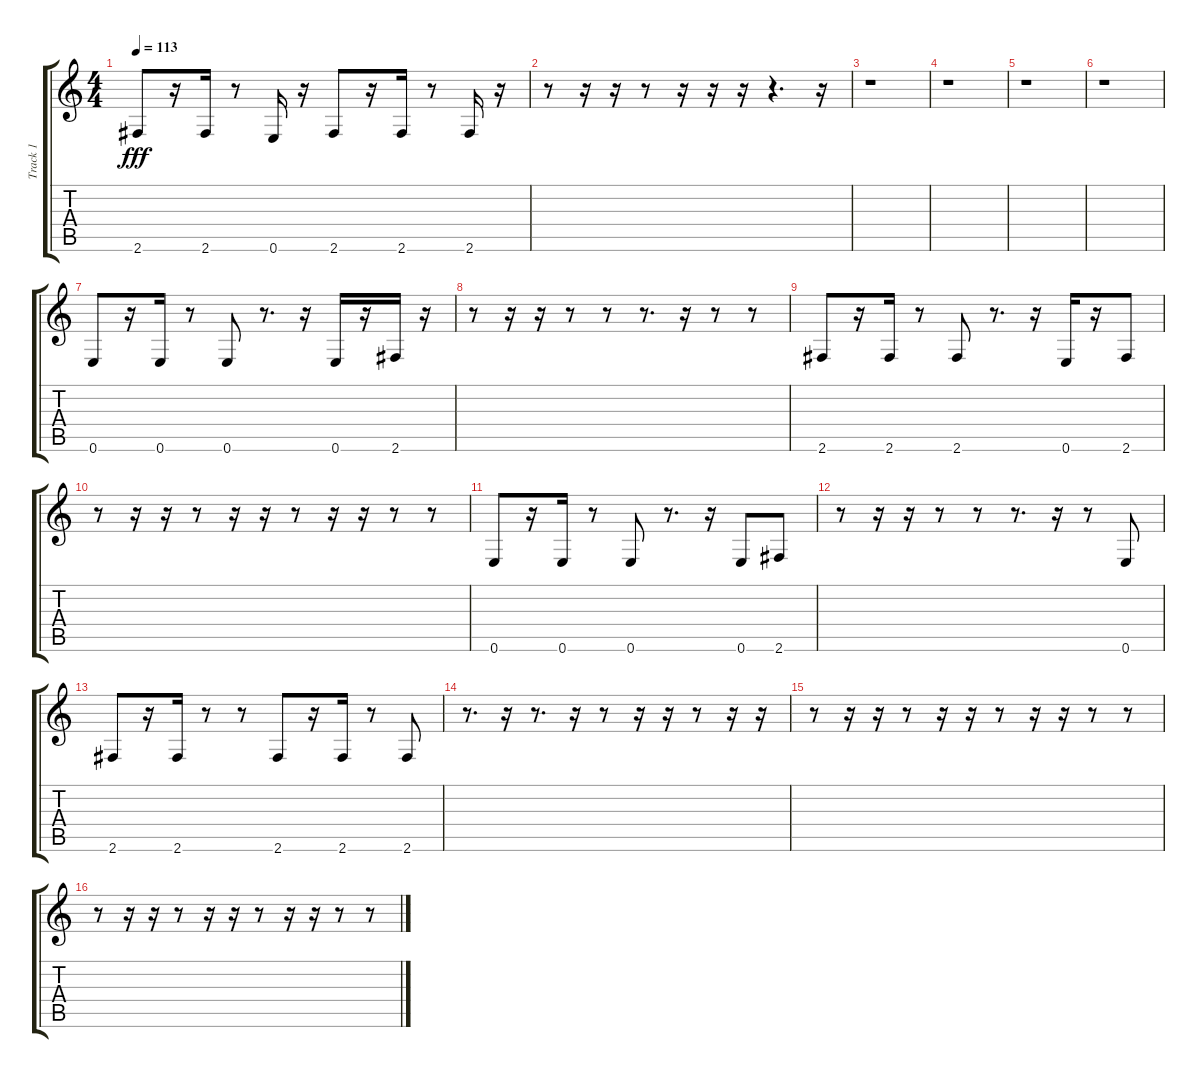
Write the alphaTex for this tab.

\track ("Track 1" "Track 1") {instrument electricbassfinger}
\staff {score tabs}
\tuning (E4 B3 G3 D3 A2 E2) {hide}
\ts (4 4)
\tempo 113
\clef g2
\ks c
2.6.8{dy fff} r.16 2.6.16 r.8 0.6.16 r.16 2.6.8 r.16 2.6.16 r.8 2.6.16 r.16 |
r.8 r.16 r.16 r.8 r.16 r.16 r.16 r.4{d} r.16 |
r.1 |
r.1 |
r.1 |
r.1 |
0.6.8 r.16 0.6.16 r.8 0.6.8 r.8{d} r.16 0.6.16 r.16 2.6.16 r.16 |
r.8 r.16 r.16 r.8 r.8 r.8{d} r.16 r.8 r.8 |
2.6.8 r.16 2.6.16 r.8 2.6.8 r.8{d} r.16 0.6.16 r.16 2.6.8 |
r.8 r.16 r.16 r.8 r.16 r.16 r.8 r.16 r.16 r.8 r.8 |
0.6.8 r.16 0.6.16 r.8 0.6.8 r.8{d} r.16 0.6.8 2.6.8 |
r.8 r.16 r.16 r.8 r.8 r.8{d} r.16 r.8 0.6.8 |
2.6.8 r.16 2.6.16 r.8 r.8 2.6.8 r.16 2.6.16 r.8 2.6.8 |
r.8{d} r.16 r.8{d} r.16 r.8 r.16 r.16 r.8 r.16 r.16 |
r.8 r.16 r.16 r.8 r.16 r.16 r.8 r.16 r.16 r.8 r.8 |
r.8 r.16 r.16 r.8 r.16 r.16 r.8 r.16 r.16 r.8 r.8
